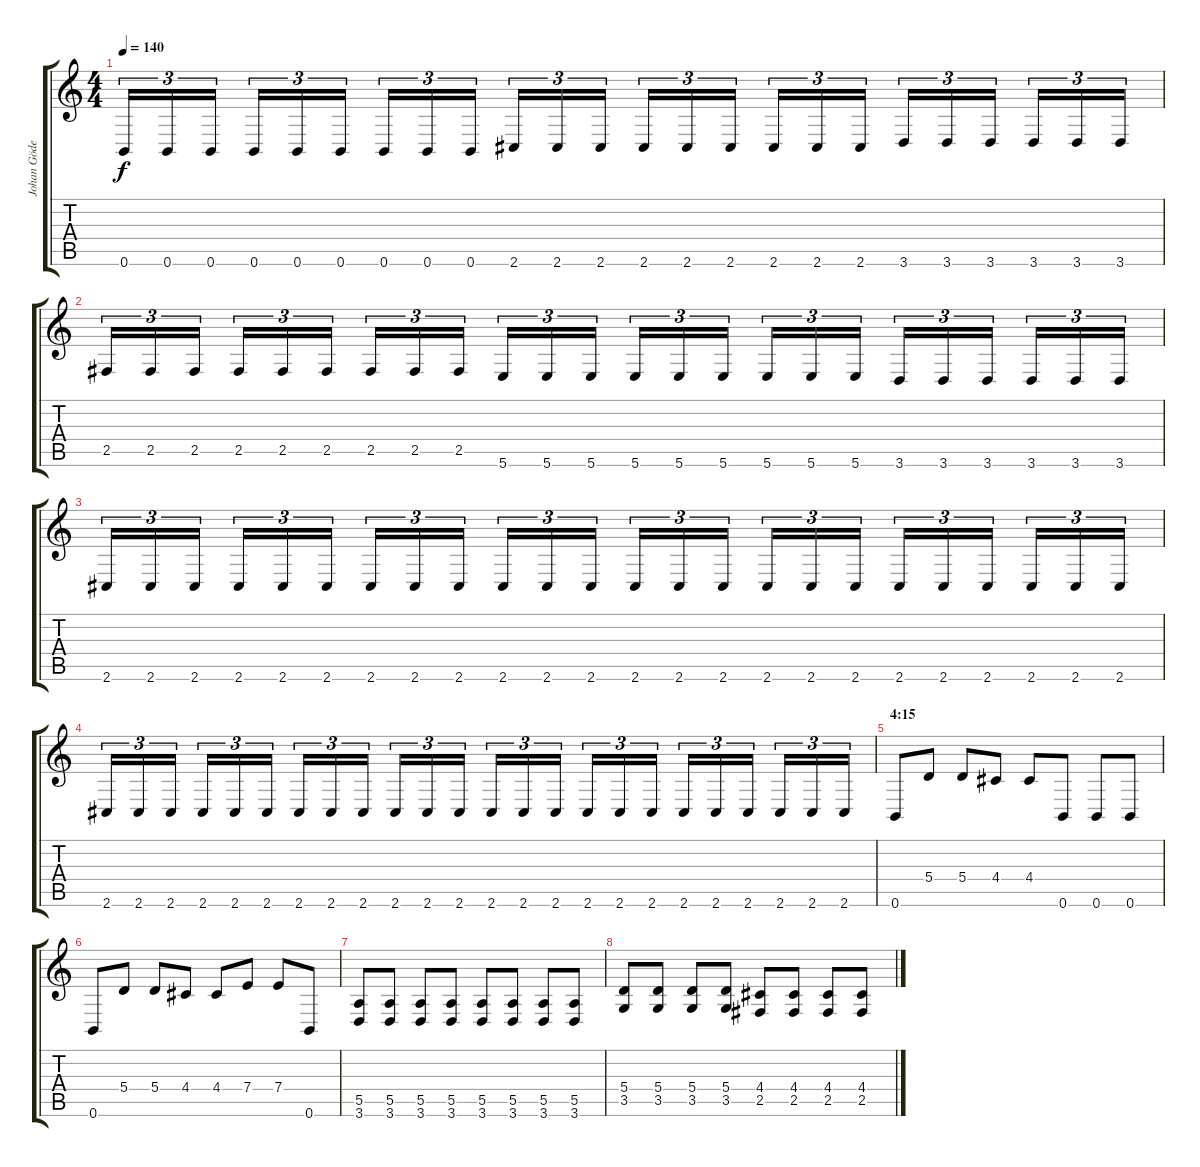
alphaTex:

\track ("Johan Göderberg" "Johan Göde") {instrument distortionguitar}
\staff {score tabs}
\tuning (B3 Gb3 D3 A2 E2 B1) {hide}
\ts (4 4)
\tempo 140
\clef g2
\ks c
0.6.16{tu (3 2) dy f} 0.6.16{tu (3 2)} 0.6.16{tu (3 2)} 0.6.16{tu (3 2)} 0.6.16{tu (3 2)} 0.6.16{tu (3 2)} 0.6.16{tu (3 2)} 0.6.16{tu (3 2)} 0.6.16{tu (3 2)} 2.6.16{tu (3 2)} 2.6.16{tu (3 2)} 2.6.16{tu (3 2)} 2.6.16{tu (3 2)} 2.6.16{tu (3 2)} 2.6.16{tu (3 2)} 2.6.16{tu (3 2)} 2.6.16{tu (3 2)} 2.6.16{tu (3 2)} 3.6.16{tu (3 2)} 3.6.16{tu (3 2)} 3.6.16{tu (3 2)} 3.6.16{tu (3 2)} 3.6.16{tu (3 2)} 3.6.16{tu (3 2)} |
2.5.16{tu (3 2)} 2.5.16{tu (3 2)} 2.5.16{tu (3 2)} 2.5.16{tu (3 2)} 2.5.16{tu (3 2)} 2.5.16{tu (3 2)} 2.5.16{tu (3 2)} 2.5.16{tu (3 2)} 2.5.16{tu (3 2)} 5.6.16{tu (3 2)} 5.6.16{tu (3 2)} 5.6.16{tu (3 2)} 5.6.16{tu (3 2)} 5.6.16{tu (3 2)} 5.6.16{tu (3 2)} 5.6.16{tu (3 2)} 5.6.16{tu (3 2)} 5.6.16{tu (3 2)} 3.6.16{tu (3 2)} 3.6.16{tu (3 2)} 3.6.16{tu (3 2)} 3.6.16{tu (3 2)} 3.6.16{tu (3 2)} 3.6.16{tu (3 2)} |
2.6.16{tu (3 2)} 2.6.16{tu (3 2)} 2.6.16{tu (3 2)} 2.6.16{tu (3 2)} 2.6.16{tu (3 2)} 2.6.16{tu (3 2)} 2.6.16{tu (3 2)} 2.6.16{tu (3 2)} 2.6.16{tu (3 2)} 2.6.16{tu (3 2)} 2.6.16{tu (3 2)} 2.6.16{tu (3 2)} 2.6.16{tu (3 2)} 2.6.16{tu (3 2)} 2.6.16{tu (3 2)} 2.6.16{tu (3 2)} 2.6.16{tu (3 2)} 2.6.16{tu (3 2)} 2.6.16{tu (3 2)} 2.6.16{tu (3 2)} 2.6.16{tu (3 2)} 2.6.16{tu (3 2)} 2.6.16{tu (3 2)} 2.6.16{tu (3 2)} |
2.6.16{tu (3 2)} 2.6.16{tu (3 2)} 2.6.16{tu (3 2)} 2.6.16{tu (3 2)} 2.6.16{tu (3 2)} 2.6.16{tu (3 2)} 2.6.16{tu (3 2)} 2.6.16{tu (3 2)} 2.6.16{tu (3 2)} 2.6.16{tu (3 2)} 2.6.16{tu (3 2)} 2.6.16{tu (3 2)} 2.6.16{tu (3 2)} 2.6.16{tu (3 2)} 2.6.16{tu (3 2)} 2.6.16{tu (3 2)} 2.6.16{tu (3 2)} 2.6.16{tu (3 2)} 2.6.16{tu (3 2)} 2.6.16{tu (3 2)} 2.6.16{tu (3 2)} 2.6.16{tu (3 2)} 2.6.16{tu (3 2)} 2.6.16{tu (3 2)} |
\section ("" "4:15")
0.6.8 5.4.8 5.4.8 4.4.8 4.4.8 0.6.8 0.6.8 0.6.8 |
0.6.8 5.4.8 5.4.8 4.4.8 4.4.8 7.4.8 7.4.8 0.6.8 |
(5.5 3.6).8 (5.5 3.6).8 (5.5 3.6).8 (5.5 3.6).8 (5.5 3.6).8 (5.5 3.6).8 (5.5 3.6).8 (5.5 3.6).8 |
(5.4 3.5).8 (5.4 3.5).8 (5.4 3.5).8 (5.4 3.5).8 (4.4 2.5).8 (4.4 2.5).8 (4.4 2.5).8 (4.4 2.5).8
